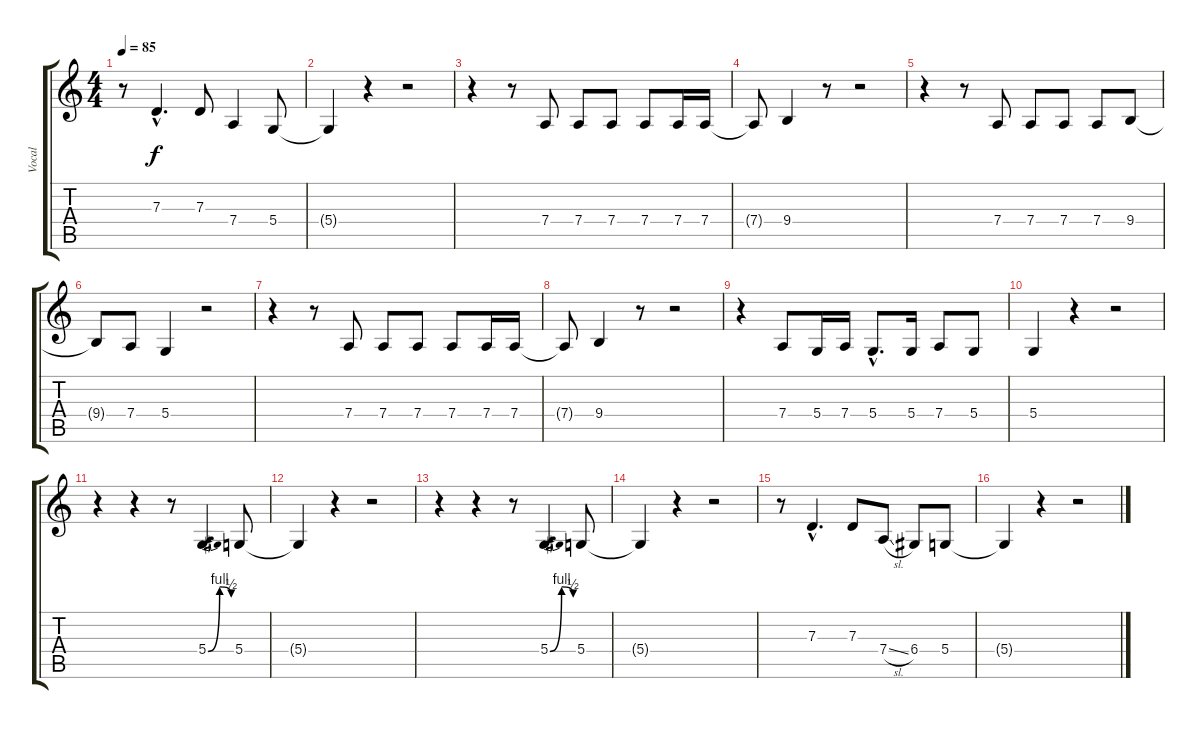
\track ("Vocal" "Vocal") {instrument voiceoohs}
\staff {score tabs}
\tuning (E4 B3 G3 D3 A2 E2) {hide}
\ts (4 4)
\tempo 85
\clef g2
\ks c
r.8{dy f} 7.3{hac}.4{d} 7.3.8 7.4.4 5.4.8 |
5.4{t}.4 r.4 r.2 |
r.4 r.8 7.4.8 7.4.8 7.4.8 7.4.8 7.4.16 7.4.16 |
7.4{t}.8 9.4.4 r.8 r.2 |
r.4 r.8 7.4.8 7.4.8 7.4.8 7.4.8 9.4.8 |
9.4{t}.8 7.4.8 5.4.4 r.2 |
r.4 r.8 7.4.8 7.4.8 7.4.8 7.4.8 7.4.16 7.4.16 |
7.4{t}.8 9.4.4 r.8 r.2 |
r.4 7.4.8 5.4.16 7.4.16 5.4{hac}.8{d} 5.4.16 7.4.8 5.4.8 |
5.4.4 r.4 r.2 |
r.4 r.4 r.8 5.4{be (bendrelease 0 0 15 4 30 4 60 2)}.4 5.4.8 |
5.4{t}.4 r.4 r.2 |
r.4 r.4 r.8 5.4{be (bendrelease 0 0 15 4 30 4 60 2)}.4 5.4.8 |
5.4{t}.4 r.4 r.2 |
r.8 7.3{hac}.4{d} 7.3.8 7.4{sl}.8 6.4.8 5.4.8 |
5.4{t}.4 r.4 r.2
